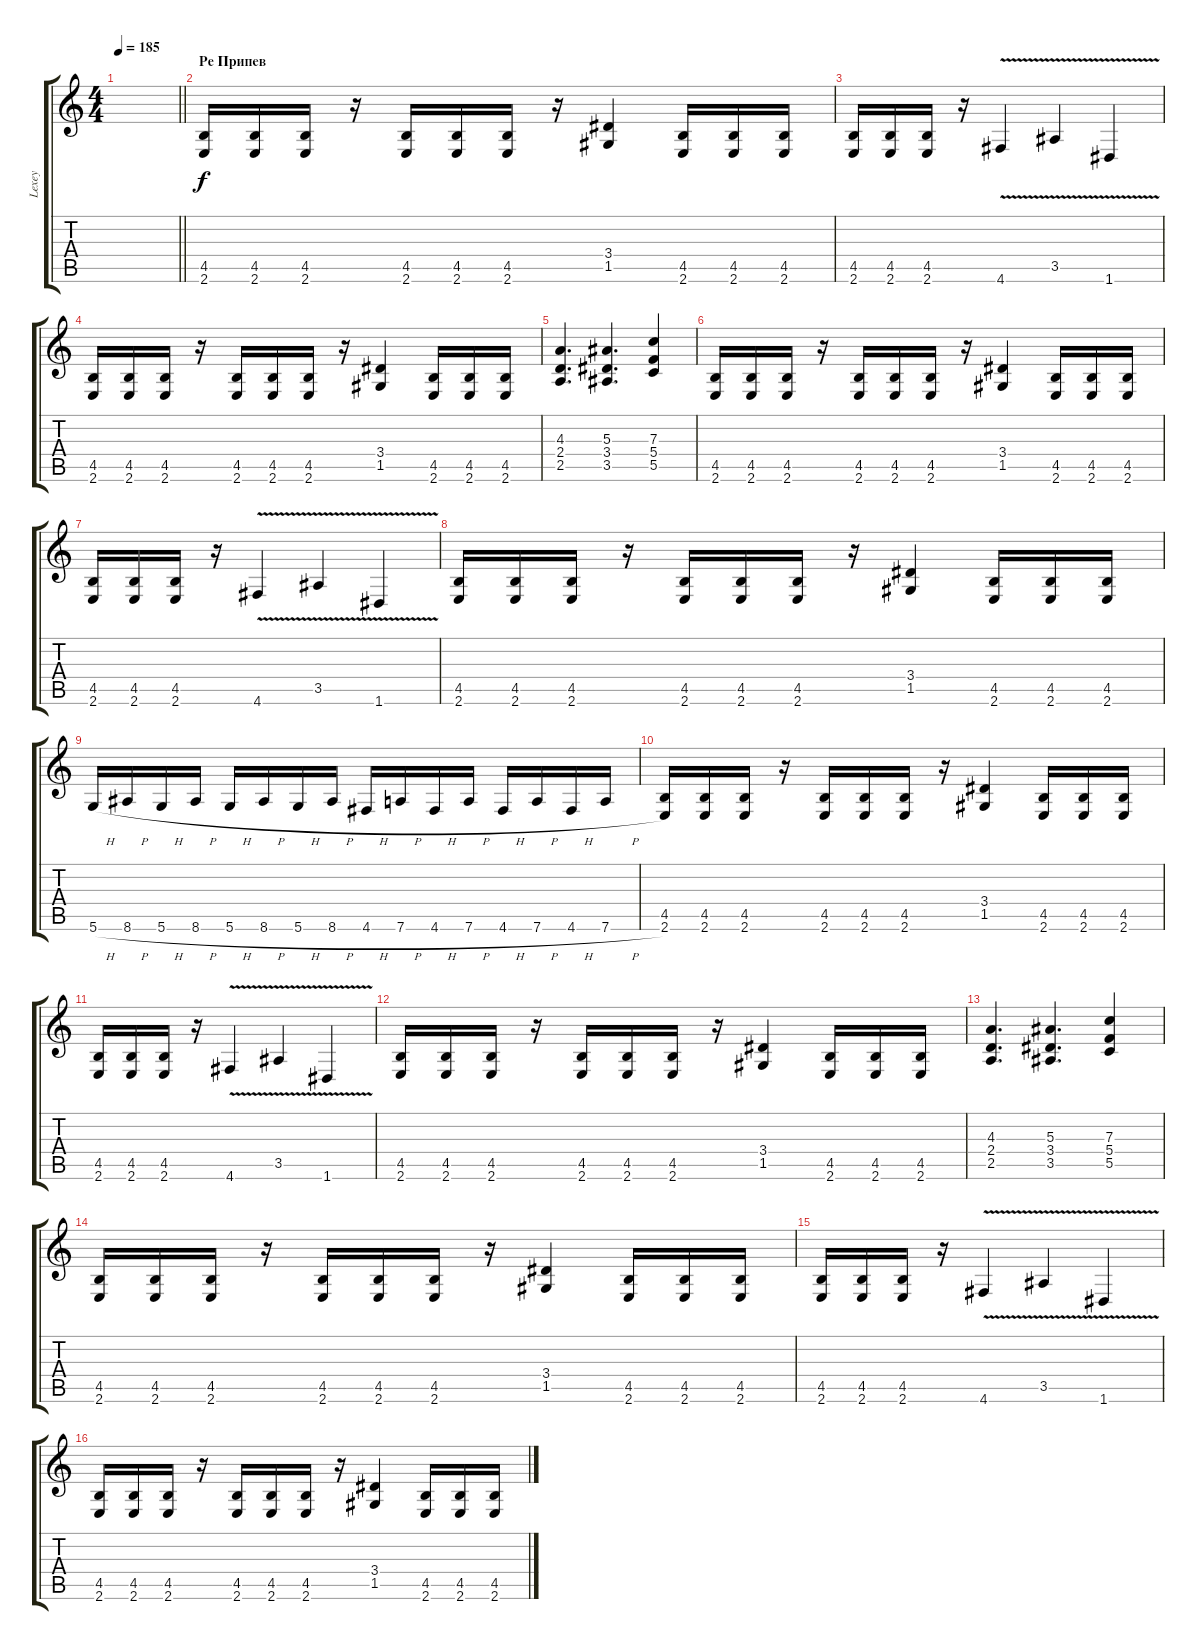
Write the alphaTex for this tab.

\track ("Lexey" "Lexey") {instrument distortionguitar}
\staff {score tabs}
\tuning (D4 A3 F3 C3 G2 D2) {hide}
\ts (4 4)
\tempo 185
\clef g2
\barLineRight lightlight
\ks c
|
\section ("" "Ре Припев")
(4.5 2.6).16 (4.5 2.6).16 (4.5 2.6).16 r.16 (4.5 2.6).16 (4.5 2.6).16 (4.5 2.6).16 r.16 (3.4 1.5).4 (4.5 2.6).16 (4.5 2.6).16 (4.5 2.6).16 |
(4.5 2.6).16 (4.5 2.6).16 (4.5 2.6).16 r.16 4.6{v}.4 3.5{v}.4 1.6{v}.4 |
(4.5 2.6).16 (4.5 2.6).16 (4.5 2.6).16 r.16 (4.5 2.6).16 (4.5 2.6).16 (4.5 2.6).16 r.16 (3.4 1.5).4 (4.5 2.6).16 (4.5 2.6).16 (4.5 2.6).16 |
(4.3 2.4 2.5).4{d} (5.3 3.4 3.5).4{d} (7.3 5.4 5.5).4 |
(4.5 2.6).16 (4.5 2.6).16 (4.5 2.6).16 r.16 (4.5 2.6).16 (4.5 2.6).16 (4.5 2.6).16 r.16 (3.4 1.5).4 (4.5 2.6).16 (4.5 2.6).16 (4.5 2.6).16 |
(4.5 2.6).16 (4.5 2.6).16 (4.5 2.6).16 r.16 4.6{v}.4 3.5{v}.4 1.6{v}.4 |
(4.5 2.6).16 (4.5 2.6).16 (4.5 2.6).16 r.16 (4.5 2.6).16 (4.5 2.6).16 (4.5 2.6).16 r.16 (3.4 1.5).4 (4.5 2.6).16 (4.5 2.6).16 (4.5 2.6).16 |
5.6{h}.16 8.6{h}.16 5.6{h}.16 8.6{h}.16 5.6{h}.16 8.6{h}.16 5.6{h}.16 8.6{h}.16 4.6{h}.16 7.6{h}.16 4.6{h}.16 7.6{h}.16 4.6{h}.16 7.6{h}.16 4.6{h}.16 7.6{h}.16 |
(4.5 2.6).16 (4.5 2.6).16 (4.5 2.6).16 r.16 (4.5 2.6).16 (4.5 2.6).16 (4.5 2.6).16 r.16 (3.4 1.5).4 (4.5 2.6).16 (4.5 2.6).16 (4.5 2.6).16 |
(4.5 2.6).16 (4.5 2.6).16 (4.5 2.6).16 r.16 4.6{v}.4 3.5{v}.4 1.6{v}.4 |
(4.5 2.6).16 (4.5 2.6).16 (4.5 2.6).16 r.16 (4.5 2.6).16 (4.5 2.6).16 (4.5 2.6).16 r.16 (3.4 1.5).4 (4.5 2.6).16 (4.5 2.6).16 (4.5 2.6).16 |
(4.3 2.4 2.5).4{d} (5.3 3.4 3.5).4{d} (7.3 5.4 5.5).4 |
(4.5 2.6).16 (4.5 2.6).16 (4.5 2.6).16 r.16 (4.5 2.6).16 (4.5 2.6).16 (4.5 2.6).16 r.16 (3.4 1.5).4 (4.5 2.6).16 (4.5 2.6).16 (4.5 2.6).16 |
(4.5 2.6).16 (4.5 2.6).16 (4.5 2.6).16 r.16 4.6{v}.4 3.5{v}.4 1.6{v}.4 |
(4.5 2.6).16 (4.5 2.6).16 (4.5 2.6).16 r.16 (4.5 2.6).16 (4.5 2.6).16 (4.5 2.6).16 r.16 (3.4 1.5).4 (4.5 2.6).16 (4.5 2.6).16 (4.5 2.6).16
